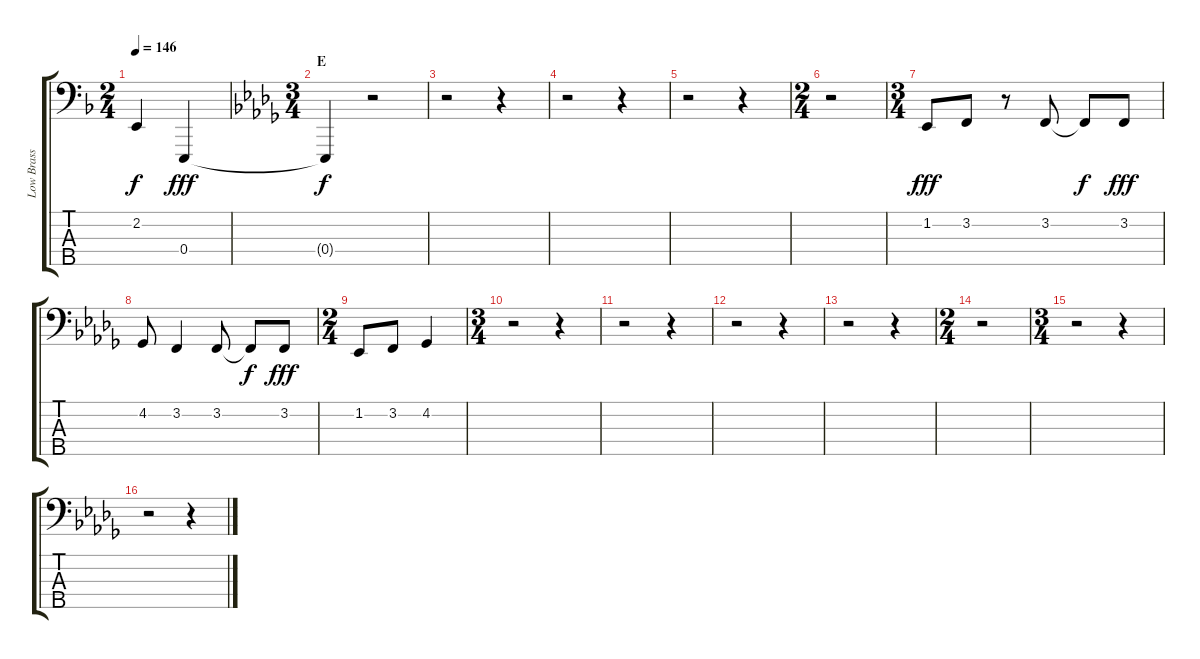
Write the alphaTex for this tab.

\track ("Low Brass" "Low Brass") {instrument brasssection}
\staff {score tabs}
\tuning (G2 D2 A1 E1 A0) {hide}
\ts (2 4)
\tempo 146
\clef f4
\ks f
2.2{t}.4{dy f} 0.4.4{dy fff} |
\ts (3 4)
\section ("" "E")
\ks db
0.4{t}.4{dy f} r.2 |
r.2 r.4 |
r.2 r.4 |
r.2 r.4 |
\ts (2 4)
r.2 |
\ts (3 4)
1.2.8{dy fff} 3.2.8 r.8 3.2.8 3.2{t}.8{dy f} 3.2.8{dy fff} |
4.2.8 3.2.4 3.2.8 3.2{t}.8{dy f} 3.2.8{dy fff} |
\ts (2 4)
1.2.8 3.2.8 4.2.4 |
\ts (3 4)
r.2 r.4 |
r.2 r.4 |
r.2 r.4 |
r.2 r.4 |
\ts (2 4)
r.2 |
\ts (3 4)
r.2 r.4 |
r.2 r.4
